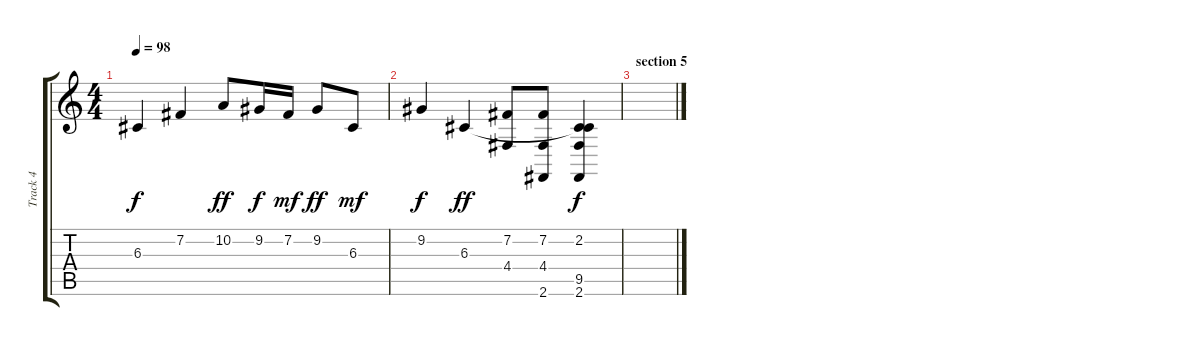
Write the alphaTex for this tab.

\track ("Track 4" "Track 4") {instrument orchestralharp}
\staff {score tabs}
\tuning (E4 B3 G3 D3 A2 E2) {hide}
\ts (4 4)
\tempo 98
\clef g2
\ks c
6.3.4{dy f} 7.2.4 10.2.8{dy ff} 9.2.16{dy f} 7.2.16{dy mf} 9.2.8{dy ff} 6.3.8{dy mf} |
9.2.4{dy f} 6.3.4{dy ff} (7.2 4.4).8 (7.2 4.4 2.6).8 (2.2 6.3{t} 9.5 2.6).4{dy f} |
\section ("" "section 5")
